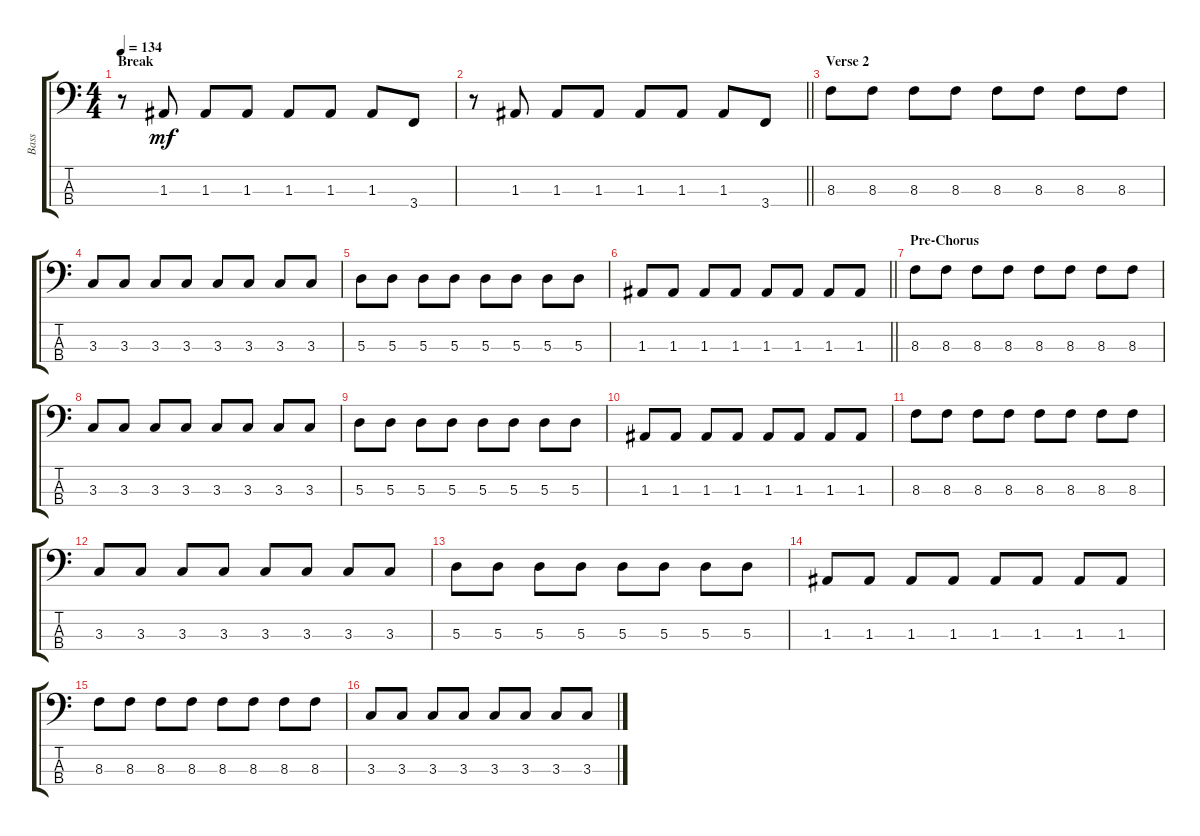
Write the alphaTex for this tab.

\track ("Bass" "Bass") {instrument electricbassfinger}
\staff {score tabs}
\tuning (G2 D2 A1 D1) {hide}
\ts (4 4)
\section ("" "Break")
\tempo 134
\clef f4
\ks c
r.8{dy f} 1.3.8{dy mf} 1.3.8 1.3.8 1.3.8 1.3.8 1.3.8 3.4.8 |
\barLineRight lightlight
r.8 1.3.8 1.3.8 1.3.8 1.3.8 1.3.8 1.3.8 3.4.8 |
\section ("" "Verse 2")
8.3.8 8.3.8 8.3.8 8.3.8 8.3.8 8.3.8 8.3.8 8.3.8 |
3.3.8 3.3.8 3.3.8 3.3.8 3.3.8 3.3.8 3.3.8 3.3.8 |
5.3.8 5.3.8 5.3.8 5.3.8 5.3.8 5.3.8 5.3.8 5.3.8 |
\barLineRight lightlight
1.3.8 1.3.8 1.3.8 1.3.8 1.3.8 1.3.8 1.3.8 1.3.8 |
\section ("" "Pre-Chorus")
8.3.8 8.3.8 8.3.8 8.3.8 8.3.8 8.3.8 8.3.8 8.3.8 |
3.3.8 3.3.8 3.3.8 3.3.8 3.3.8 3.3.8 3.3.8 3.3.8 |
5.3.8 5.3.8 5.3.8 5.3.8 5.3.8 5.3.8 5.3.8 5.3.8 |
1.3.8 1.3.8 1.3.8 1.3.8 1.3.8 1.3.8 1.3.8 1.3.8 |
8.3.8 8.3.8 8.3.8 8.3.8 8.3.8 8.3.8 8.3.8 8.3.8 |
3.3.8 3.3.8 3.3.8 3.3.8 3.3.8 3.3.8 3.3.8 3.3.8 |
5.3.8 5.3.8 5.3.8 5.3.8 5.3.8 5.3.8 5.3.8 5.3.8 |
1.3.8 1.3.8 1.3.8 1.3.8 1.3.8 1.3.8 1.3.8 1.3.8 |
8.3.8 8.3.8 8.3.8 8.3.8 8.3.8 8.3.8 8.3.8 8.3.8 |
3.3.8 3.3.8 3.3.8 3.3.8 3.3.8 3.3.8 3.3.8 3.3.8
